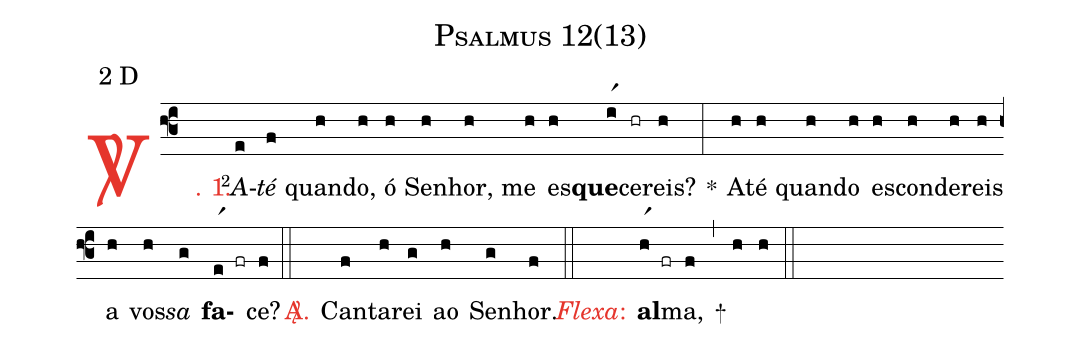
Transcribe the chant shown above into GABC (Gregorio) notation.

name: Psalmus 12(13);
mode: 2;
mode-differentia: D;
%%
(f3)

<c><sp>V/</sp>. 1.</c>() <v>\VSup{2}</v><i>A</i>(e)<i>té</i>(f) quan(h)do,(h) ó(h) Se(h)nhor,(h) me(h) es(h)<b>que</b>(ir1)ce(hr)reis?(h) *(:) A(h)té(h) quan(h)do(h) es(h)con(h)de(h)reis(h) a(h) vos(h)<i>sa</i>(g) <b>fa</b>(er1 fr)ce?(f) (::)

<nlba><c><sp>A/</sp>.</c>() Can</nlba>(f)ta(h)rei(g) ao(h) Se(g)nhor.(f) (::)

<nlba><c><i>Flexa</i>:</c>() <b>al</b></nlba>(hr1 fr)ma,(f) +(,) (h) (h) (::)
